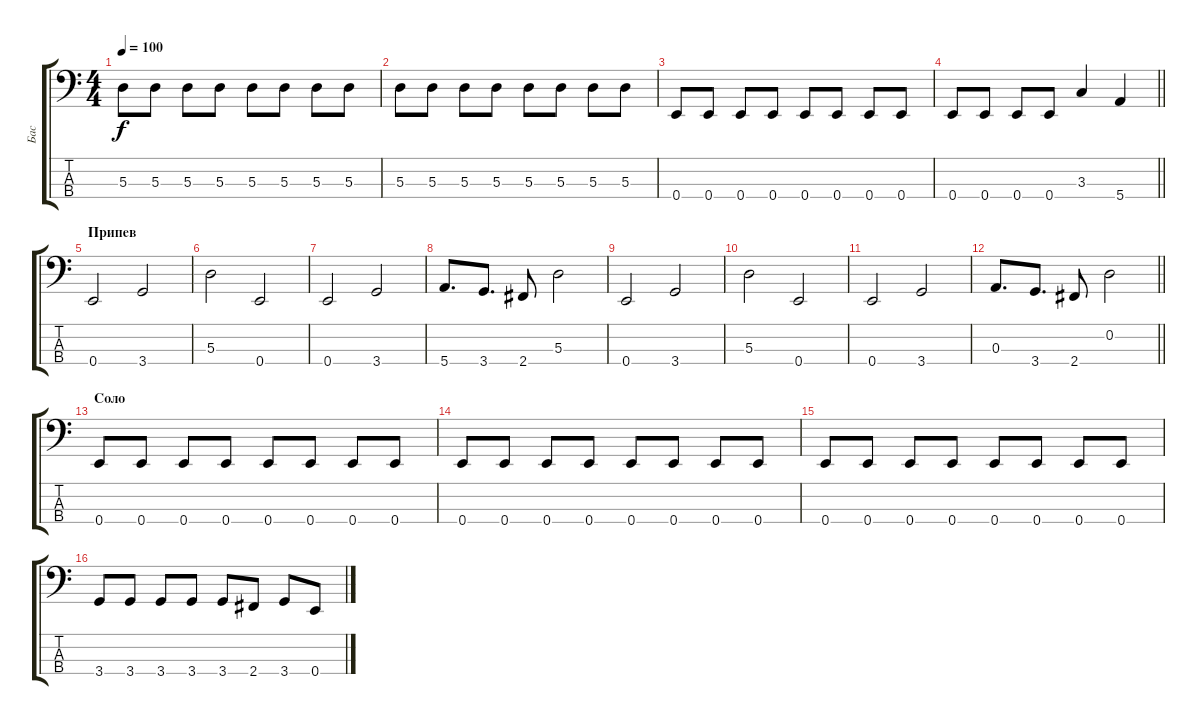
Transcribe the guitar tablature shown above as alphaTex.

\track ("Бас" "Бас") {instrument electricbasspick}
\staff {score tabs}
\tuning (G2 D2 A1 E1) {hide}
\ts (4 4)
\tempo 100
\clef f4
\ks c
5.3.8{dy f} 5.3.8 5.3.8 5.3.8 5.3.8 5.3.8 5.3.8 5.3.8 |
5.3.8 5.3.8 5.3.8 5.3.8 5.3.8 5.3.8 5.3.8 5.3.8 |
0.4.8 0.4.8 0.4.8 0.4.8 0.4.8 0.4.8 0.4.8 0.4.8 |
\barLineRight lightlight
0.4.8 0.4.8 0.4.8 0.4.8 3.3.4 5.4.4 |
\section ("" "Припев")
0.4.2 3.4.2 |
5.3.2 0.4.2 |
0.4.2 3.4.2 |
5.4.8{d} 3.4.8{d} 2.4.8 5.3.2 |
0.4.2 3.4.2 |
5.3.2 0.4.2 |
0.4.2 3.4.2 |
\barLineRight lightlight
0.3.8{d} 3.4.8{d} 2.4.8 0.2.2 |
\section ("" "Соло")
0.4.8 0.4.8 0.4.8 0.4.8 0.4.8 0.4.8 0.4.8 0.4.8 |
0.4.8 0.4.8 0.4.8 0.4.8 0.4.8 0.4.8 0.4.8 0.4.8 |
0.4.8 0.4.8 0.4.8 0.4.8 0.4.8 0.4.8 0.4.8 0.4.8 |
3.4.8 3.4.8 3.4.8 3.4.8 3.4.8 2.4.8 3.4.8 0.4.8
